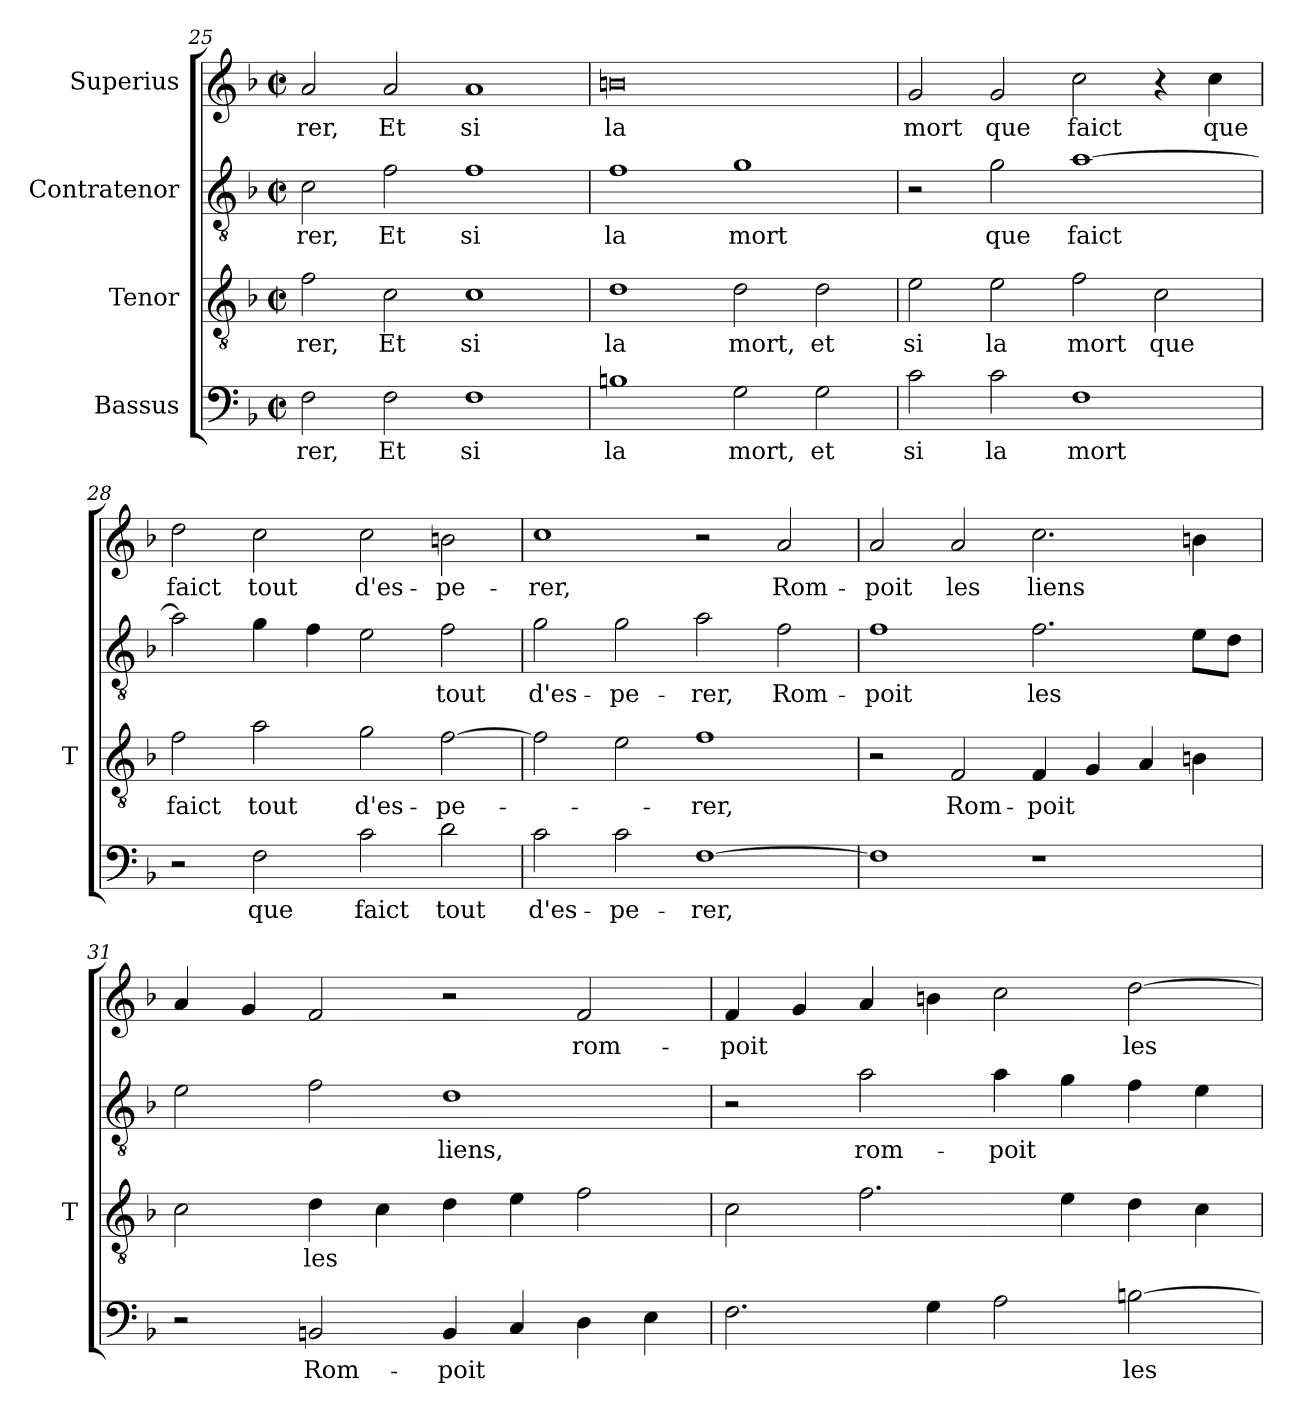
**kern	**text	**kern	**text	**kern	**text	**kern	**text
*part4	*part4	*part3	*part3	*part2	*part2	*part1	*part1
*staff4	*staff4	*staff3	*staff3	*staff2	*staff2	*staff1	*staff1
*I"Bassus	*	*I"Tenor	*	*I"Contratenor	*	*I"Superius	*
*	*	*I'T	*	*	*	*	*
*clefF4	*	*clefGv2	*	*clefGv2	*	*clefG2	*
*k[b-]	*	*k[b-]	*	*k[b-]	*	*k[b-]	*
*F:	*	*F:	*	*F:	*	*F:	*
*M2/2	*	*M2/2	*	*M2/2	*	*M2/2	*
*met(c|)	*	*met(c|)	*	*met(c|)	*	*met(c|)	*
=25	=25	=25	=25	=25	=25	=25	=25
2F	-rer,	2f	-rer,	2c	-rer,	2a	-rer,
2F	-Et	2c	-Et	2f	-Et	2a	-Et
1F	-si	1c	-si	1f	-si	1a	-si
=26	=26	=26	=26	=26	=26	=26	=26
1B	-la	1d	-la	1f	-la	0b	-la
2G	-mort,	2d	-mort,	1g	-mort	.	.
2G	-et	2d	-et	.	.	.	.
=27	=27	=27	=27	=27	=27	=27	=27
2c	-si	2e	-si	2r	.	2g	-mort
2c	-la	2e	-la	2g	-que	2g	-que
1F	-mort	2f	-mort	[1a	-faict	2cc	-faict
.	.	2c	-que	.	.	4r	.
.	.	.	.	.	.	4cc	-que
!!LO:PB:g=z
=28	=28	=28	=28	=28	=28	=28	=28
2r	.	2f	-faict	2a]	.	2dd	-faict
2F	-que	2a	-tout	4g	.	2cc	-tout
.	.	.	.	4f	.	.	.
2c	-faict	2g	d'es-	2e	.	2cc	d'es-
2d	-tout	[2f	pe-	2f	-tout	2b	pe-
=29	=29	=29	=29	=29	=29	=29	=29
2c	d'es-	2f]	.	2g	d'es-	1cc	-rer,
2c	pe-	2e	.	2g	pe-	.	.
[1F	-rer,	1f	-rer,	2a	-rer,	2r	.
.	.	.	.	2f	Rom-	2a	Rom-
=30	=30	=30	=30	=30	=30	=30	=30
1F]	.	2r	.	1f	-poit	2a	-poit
.	.	2F	Rom-	.	.	2a	-les
1r	.	4F	-poit	2.f	-les	2.cc	-liens
.	.	4G	.	.	.	.	.
.	.	4A	.	.	.	.	.
.	.	4B	.	8eL	.	4b	.
.	.	.	.	8dJ	.	.	.
=31	=31	=31	=31	=31	=31	=31	=31
2r	.	2c	.	2e	.	4a	.
.	.	.	.	.	.	4g	.
2BB	Rom-	4d	-les	2f	.	2f	.
.	.	4c	.	.	.	.	.
4BB	-poit	4d	.	1d	-liens,	2r	.
4C	.	4e	.	.	.	.	.
4D	.	2f	.	.	.	2f	rom-
4E	.	.	.	.	.	.	.
=32	=32	=32	=32	=32	=32	=32	=32
2.F	.	2c	.	2r	.	4f	-poit
.	.	.	.	.	.	4g	.
.	.	2.f	.	2a	rom-	4a	.
4G	.	.	.	.	.	4b	.
2A	.	.	.	4a	-poit	2cc	.
.	.	4e	.	4g	.	.	.
[2B	-les	4d	.	4f	.	[2dd	-les
.	.	4c	.	4e	.	.	.
=	=	=	=	=	=	=	=
*-	*-	*-	*-	*-	*-	*-	*-
